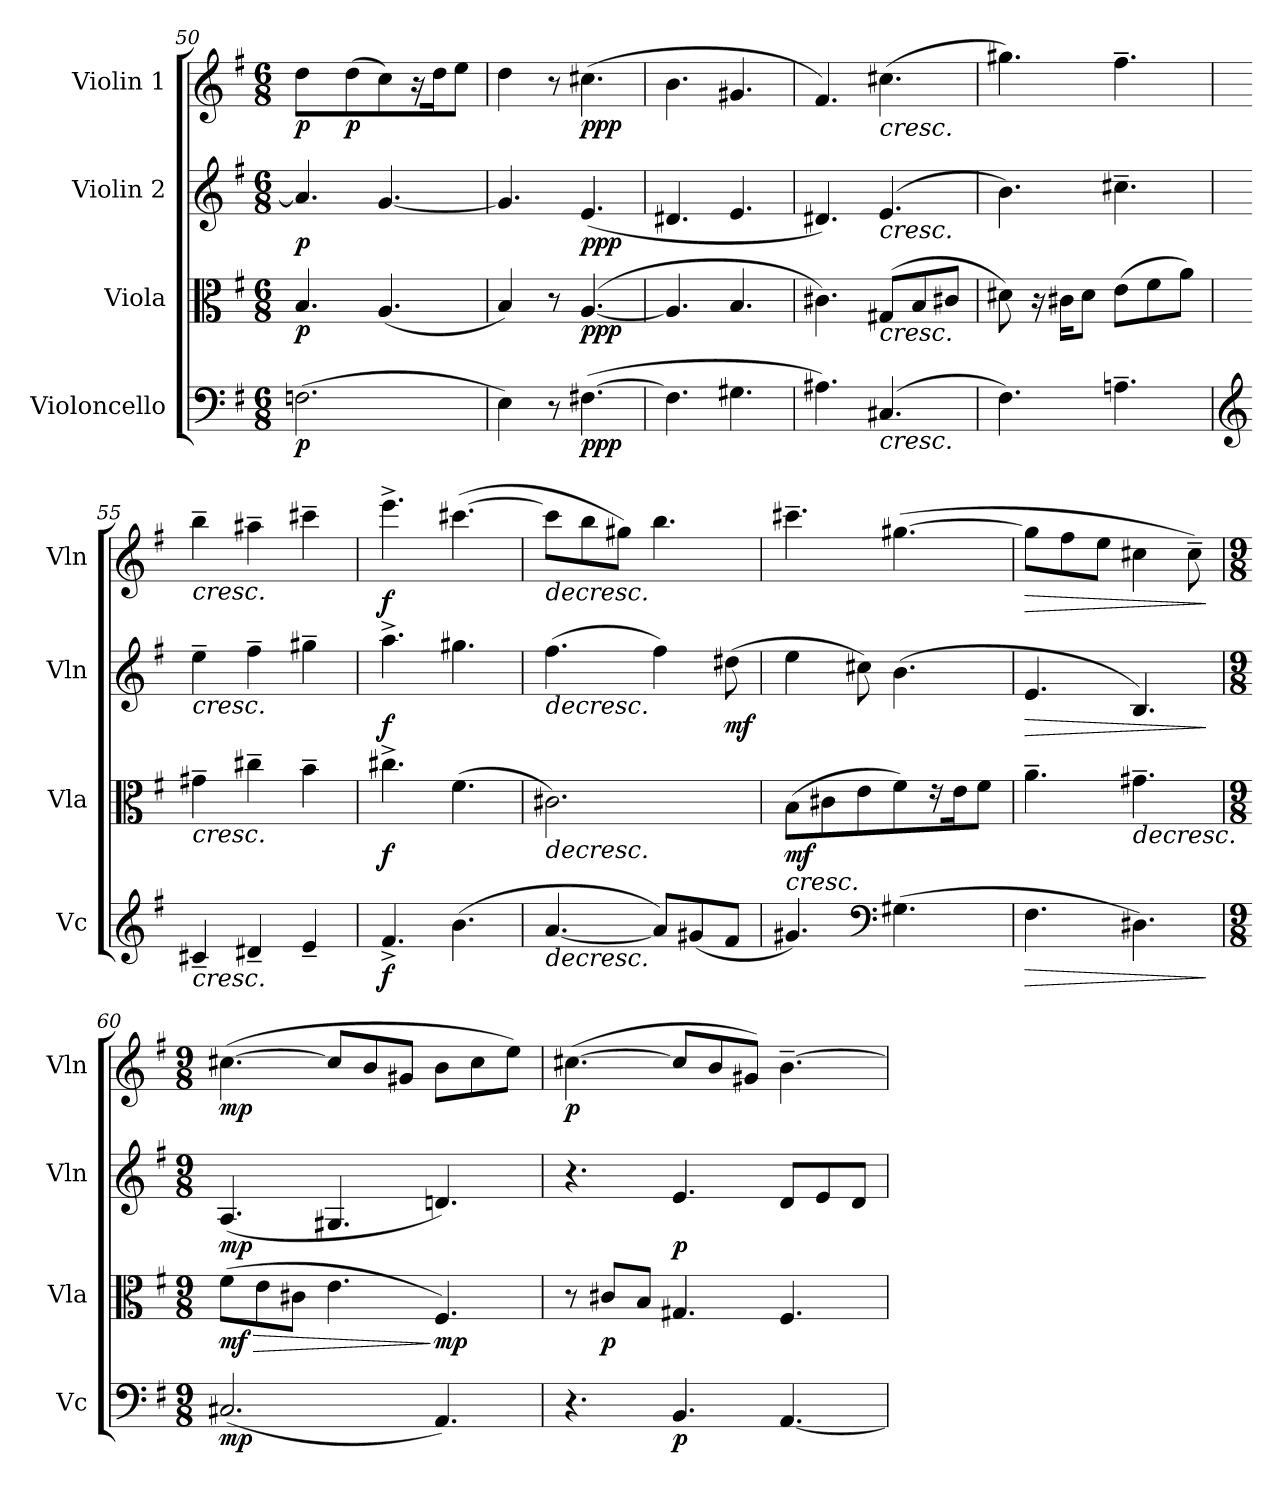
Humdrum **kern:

**kern	**dynam	**kern	**dynam	**kern	**dynam	**kern	**dynam
*part4	*part4	*part3	*part3	*part2	*part2	*part1	*part1
*staff4	*staff4	*staff3	*staff3	*staff2	*staff2	*staff1	*staff1
*I"Violoncello	*	*I"Viola	*	*I"Violin 2	*	*I"Violin 1	*
*I'Vc	*	*I'Vla	*	*I'Vln	*	*I'Vln	*
*clefF4	*	*clefC3	*	*clefG2	*	*clefG2	*
*k[f#]	*	*k[f#]	*	*k[f#]	*	*k[f#]	*
*M6/8	*	*M6/8	*	*M6/8	*	*M6/8	*
=50	=50	=50	=50	=50	=50	=50	=50
!	!LO:DY:b	!	!LO:DY:b	!	!LO:DY:b	!	!LO:DY:b
(2.Fn\	p	4.B/	p	4.a/]	p	4dd\	p
!	!	!	!	!	!	!	!LO:DY:b
.	.	.	.	.	.	(8dd\	p
.	.	(4.A/	.	[4.g/	.	8cc\L)	.
.	.	.	.	.	.	16r	.
.	.	.	.	.	.	16dd\J	.
.	.	.	.	.	.	8ee\J	.
=51	=51	=51	=51	=51	=51	=51	=51
4E\)	.	4B/)	.	4.g/]	.	4dd\	.
8r	.	8r	.	.	.	8r	.
!	!LO:DY:b	!	!LO:DY:b	!	!LO:DY:b	!	!LO:DY:b
([4.F#X\	ppp	([4.A/	ppp	(4.e/	ppp	(4.cc#X\	ppp
!!LO:LB:g=z
=52	=52	=52	=52	=52	=52	=52	=52
4.F#\]	.	4.A/]	.	4.d#X/	.	4.b\	.
4.G#X\	.	4.B/	.	4.e/	.	4.g#X/	.
=53	=53	=53	=53	=53	=53	=53	=53
4.A#X\)	.	4.c#X\)	.	4.d#X/)	.	4.f#/)	.
!	!	!	!	!	!	!LO:TX:b:i:t=cresc.	!
!	!	!	!	!LO:TX:b:i:t=cresc.	!	!	!
!	!	!LO:TX:b:i:t=cresc.	!	!	!	!	!
!LO:TX:b:i:t=cresc.	!	!	!	!	!	!	!
(4.C#X/	.	(8G#X/L	.	(4.e/	.	(4.cc#X\	.
.	.	8B/	.	.	.	.	.
.	.	8c#X/J	.	.	.	.	.
=54	=54	=54	=54	=54	=54	=54	=54
4.F#\)	.	8d#X\)	.	4.b\)	.	4.gg#X\)	.
.	.	16r	.	.	.	.	.
.	.	16c#X\KL	.	.	.	.	.
.	.	8d#\J	.	.	.	.	.
4.An~\	.	(8e\L	.	4.cc#X~\	.	4.ff#~\	.
.	.	8f#\	.	.	.	.	.
.	.	8a\J)	.	.	.	.	.
=55	=55	=55	=55	=55	=55	=55	=55
*clefG2	*	*	*	*	*	*	*
!	!LO:HP:b	!	!LO:HP:b	!	!LO:HP:b	!	!LO:HP:b
4c#X~/	<	4g#X~\	<	4ee~\	<	4bb~\	<
4d#X~/	.	4cc#X~\	.	4ff#~\	.	4aa#X~\	.
4e~/	.	4b~\	.	4gg#X~\	.	4ccc#X~\	.
=56	=56	=56	=56	=56	=56	=56	=56
!	!LO:DY:b	!	!LO:DY:b	!	!LO:DY:b	!	!LO:DY:b
4.f#^/	f	4.cc#X^\	f	4.aa^\	f	4.eee^\	f
(4.b\	.	(4.f#\	.	4.gg#X\	.	([4.ccc#X\	.
=57	=57	=57	=57	=57	=57	=57	=57
!	!LO:HP:b	!	!LO:HP:b	!	!LO:HP:b	!	!LO:HP:b
[4.a/	>	2.c#X\)	>	(4.ff#\	>	8ccc#\L]	>
.	.	.	.	.	.	8bb\	.
.	.	.	.	.	.	8gg#X\J)	.
8a/L])	.	.	.	4ff#\)	.	4.bb\	.
(8g#X/	.	.	.	.	.	.	.
!	!	!	!	!	!LO:DY:n=1:b	!	!
8f#/J	.	.	.	(8dd#X\	[ mf	.	.
.	[	.	[	.	.	.	[
!!LO:LB:g=z
=58	=58	=58	=58	=58	=58	=58	=58
!	!	!	!LO:HP:b	!	!	!	!
!	!	!	!LO:DY:n=1:b	!	!	!	!
4.g#X/)	.	(8B\L	< mf	4ee\	.	4.ccc#X~\	.
.	.	8c#X\	.	.	.	.	.
.	.	8e\J	.	8cc#X\)	.	.	.
*clefF4	*	*	*	*	*	*	*
(4.G#X\	.	8f#\L)	.	(4.b\	.	([4.gg#X\	.
.	.	16r	.	.	.	.	.
.	.	16e\J	.	.	.	.	.
.	.	8f#\J	.	.	.	.	.
.	.	.	]	.	.	.	.
=59	=59	=59	=59	=59	=59	=59	=59
!	!LO:HP:b	!	!	!	!LO:HP:b	!	!LO:HP:b
4.F#\	>	4.a~\	.	4.e/	>	8gg#\L]	>
.	.	.	.	.	.	8ff#\	.
.	.	.	.	.	.	8ee\J	.
!	!	!	!LO:HP:b	!	!	!	!
4.D#X\)	.	4.g#X~\	>	4.B/)	.	4cc#X\	.
.	.	.	.	.	.	8cc#~\)	.
.	]	.	[	.	]	.	]
=60	=60	=60	=60	=60	=60	=60	=60
*M9/8	*	*M9/8	*	*M9/8	*	*M9/8	*
!	!LO:DY:b	!	!LO:HP:b	!	!	!	!
!	!	!	!LO:DY:n=1:b	!	!LO:DY:b	!	!LO:DY:b
(2.C#X/	mp	(8f#\L	> mf	(4.A/	mp	([4.cc#X\	mp
.	.	8e\	.	.	.	.	.
.	.	8c#X\J	.	.	.	.	.
.	.	4.e\	.	4.G#X/	.	8cc#/L]	.
.	.	.	.	.	.	8b/	.
.	.	.	.	.	.	8g#X/J	.
!	!	!	!LO:DY:n=2:b	!	!	!	!
4.AA/)	.	4.F#/)	] mp	4.dn/)	.	8b\L	.
.	.	.	.	.	.	8cc#\	.
.	.	.	.	.	.	8ee\J)	.
.	]	.	]	.	]	.	]
=61	=61	=61	=61	=61	=61	=61	=61
!	!	!	!	!	!	!	!LO:DY:b
4.r	.	8r	.	4.r	.	([4.cc#X\	p
!	!	!	!LO:DY:b	!	!	!	!
.	.	8c#X/L	p	.	.	.	.
.	.	8B/J	.	.	.	.	.
!	!LO:DY:b	!	!	!	!LO:DY:b	!	!
4.BB/	p	4.G#X/	.	4.e/	p	8cc#/L]	.
.	.	.	.	.	.	8b/	.
.	.	.	.	.	.	8g#X/J)	.
[4.AA/	.	4.F#/	.	8d/L	.	[4.b~\	.
.	.	.	.	8e/	.	.	.
.	.	.	.	8d/J	.	.	.
=	=	=	=	=	=	=	=
*-	*-	*-	*-	*-	*-	*-	*-
